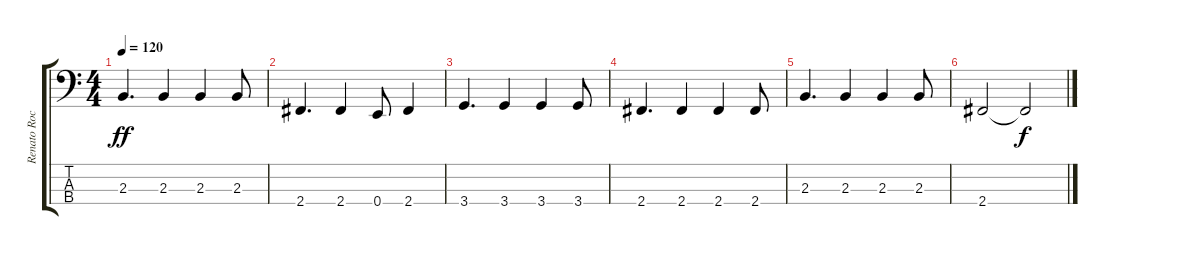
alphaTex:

\track ("Renato Rocha (Contra-Baixo)" "Renato Roc") {instrument synthbass1}
\staff {score tabs}
\tuning (G2 D2 A1 E1) {hide}
\ts (4 4)
\tempo 120
\clef f4
\ks c
2.3.4{d dy ff} 2.3.4 2.3.4 2.3.8 |
2.4.4{d} 2.4.4 0.4.8 2.4.4 |
3.4.4{d} 3.4.4 3.4.4 3.4.8 |
2.4.4{d} 2.4.4 2.4.4 2.4.8 |
2.3.4{d} 2.3.4 2.3.4 2.3.8 |
2.4.2 2.4{t}.2{dy f}
